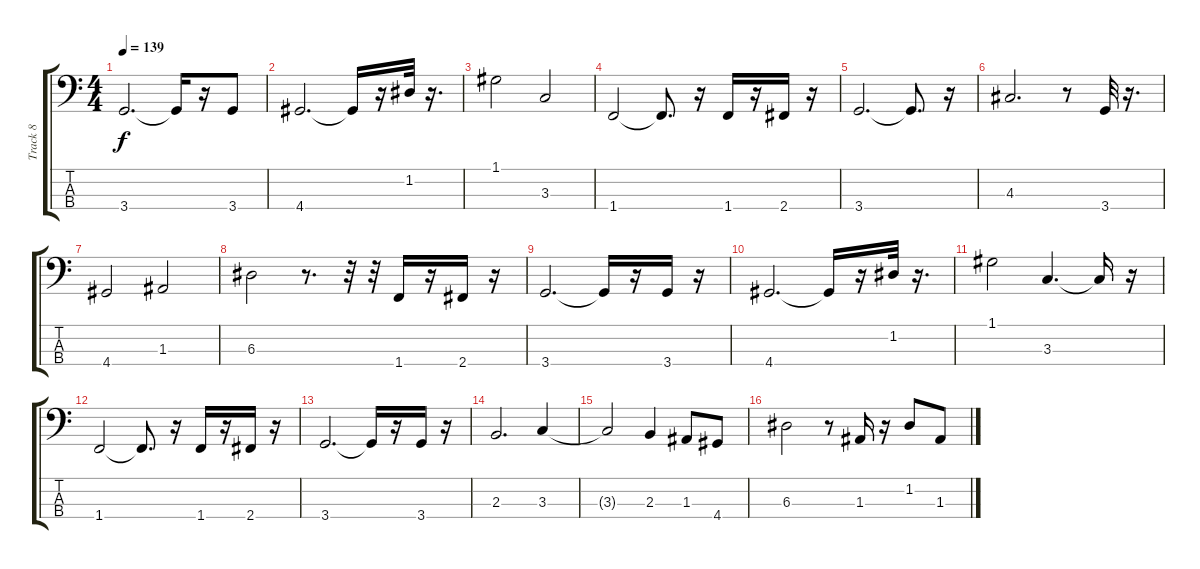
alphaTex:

\track ("Track 8" "Track 8") {instrument fretlessbass}
\staff {score tabs}
\tuning (G2 D2 A1 E1) {hide}
\ts (4 4)
\tempo 139
\clef f4
\ks c
3.4.2{d dy f} 3.4{t}.16 r.16 3.4.8 |
4.4.2{d} 4.4{t}.16 r.16 1.2.32 r.16{d} |
1.1.2 3.3.2 |
1.4.2 1.4{t}.8{d} r.16 1.4.16 r.16 2.4.16 r.16 |
3.4.2{d} 3.4{t}.8{d} r.16 |
4.3.2{d} r.8 3.4.32 r.16{d} |
4.4.2 1.3.2 |
6.3.2 r.8{d} r.32 r.32 1.4.16 r.16 2.4.16 r.16 |
3.4.2{d} 3.4{t}.16 r.16 3.4.16 r.16 |
4.4.2{d} 4.4{t}.16 r.16 1.2.32 r.16{d} |
1.1.2 3.3.4{d} 3.3{t}.16 r.16 |
1.4.2 1.4{t}.8{d} r.16 1.4.16 r.16 2.4.16 r.16 |
3.4.2{d} 3.4{t}.16 r.16 3.4.16 r.16 |
2.3.2{d} 3.3.4 |
3.3{t}.2 2.3.4 1.3.8 4.4.8 |
6.3.2 r.8 1.3.16 r.16 1.2.8 1.3.8
